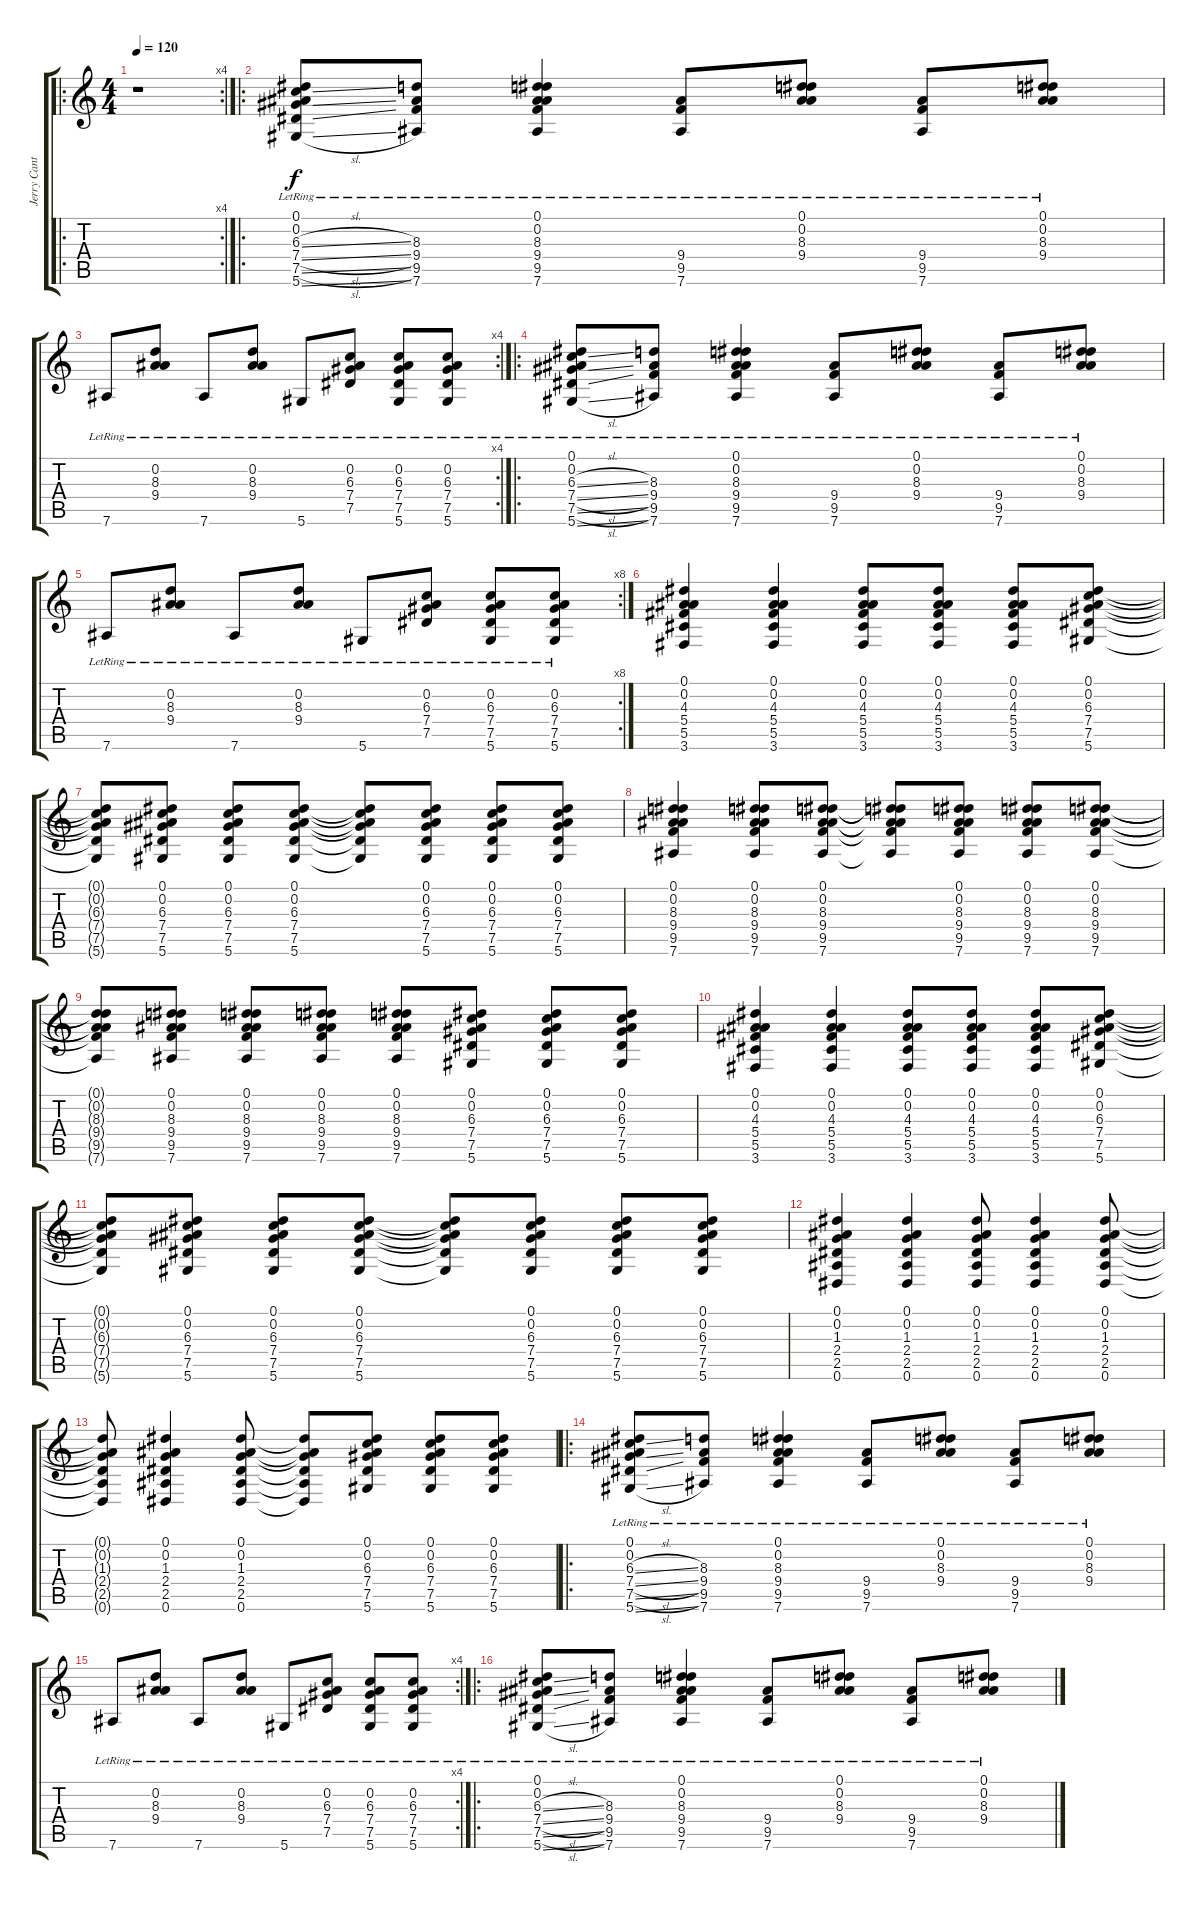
\track ("Jerry Cantrell" "Jerry Cant") {instrument acousticguitarsteel}
\staff {score tabs}
\tuning (Eb4 Bb3 Gb3 Db3 Ab2 Eb2) {hide}
\ro
\rc 4
\ts (4 4)
\tempo 120
\clef g2
\ks c
r.1{dy f instrument acousticguitarsteel} |
\ro
(0.1{lr} 0.2{lr} 6.3{sl} 7.4{sl} 7.5{sl} 5.6{sl}).8 (8.3{lr} 9.4{lr} 9.5{lr} 7.6{lr}).8 (0.1{lr} 0.2{lr} 8.3{lr} 9.4{lr} 9.5{lr} 7.6{lr}).4 (9.4{lr} 9.5{lr} 7.6{lr}).8 (0.1{lr} 0.2{lr} 8.3{lr} 9.4{lr}).8 (9.4{lr} 9.5{lr} 7.6{lr}).8 (0.1{lr} 0.2{lr} 8.3{lr} 9.4{lr}).8 |
\rc 4
7.6{lr}.8 (0.2{lr} 8.3{lr} 9.4{lr}).8 7.6{lr}.8 (0.2{lr} 8.3{lr} 9.4{lr}).8 5.6{lr}.8 (0.2{lr} 6.3{lr} 7.4{lr} 7.5{lr}).8 (0.2{lr} 6.3{lr} 7.4{lr} 7.5{lr} 5.6{lr}).8 (0.2{lr} 6.3{lr} 7.4{lr} 7.5{lr} 5.6{lr}).8 |
\ro
(0.1{lr} 0.2{lr} 6.3{sl} 7.4{sl} 7.5{sl} 5.6{sl}).8 (8.3{lr} 9.4{lr} 9.5{lr} 7.6{lr}).8 (0.1{lr} 0.2{lr} 8.3{lr} 9.4{lr} 9.5{lr} 7.6{lr}).4 (9.4{lr} 9.5{lr} 7.6{lr}).8 (0.1{lr} 0.2{lr} 8.3{lr} 9.4{lr}).8 (9.4{lr} 9.5{lr} 7.6{lr}).8 (0.1{lr} 0.2{lr} 8.3{lr} 9.4{lr}).8 |
\rc 8
7.6{lr}.8 (0.2{lr} 8.3{lr} 9.4{lr}).8 7.6{lr}.8 (0.2{lr} 8.3{lr} 9.4{lr}).8 5.6{lr}.8 (0.2{lr} 6.3{lr} 7.4{lr} 7.5{lr}).8 (0.2{lr} 6.3{lr} 7.4{lr} 7.5{lr} 5.6{lr}).8 (0.2{lr} 6.3{lr} 7.4{lr} 7.5{lr} 5.6{lr}).8 |
(0.1 0.2 4.3 5.4 5.5 3.6).4 (0.1 0.2 4.3 5.4 5.5 3.6).4 (0.1 0.2 4.3 5.4 5.5 3.6).8 (0.1 0.2 4.3 5.4 5.5 3.6).8 (0.1 0.2 4.3 5.4 5.5 3.6).8 (0.1 0.2 6.3 7.4 7.5 5.6).8 |
(0.1{t} 0.2{t} 6.3{t} 7.4{t} 7.5{t} 5.6{t}).8 (0.1 0.2 6.3 7.4 7.5 5.6).8 (0.1 0.2 6.3 7.4 7.5 5.6).8 (0.1 0.2 6.3 7.4 7.5 5.6).8 (0.1{t} 0.2{t} 6.3{t} 7.4{t} 7.5{t} 5.6{t}).8 (0.1 0.2 6.3 7.4 7.5 5.6).8 (0.1 0.2 6.3 7.4 7.5 5.6).8 (0.1 0.2 6.3 7.4 7.5 5.6).8 |
(0.1 0.2 8.3 9.4 9.5 7.6).4 (0.1 0.2 8.3 9.4 9.5 7.6).8 (0.1 0.2 8.3 9.4 9.5 7.6).8 (0.1{t} 0.2{t} 8.3{t} 9.4{t} 9.5{t} 7.6{t}).8 (0.1 0.2 8.3 9.4 9.5 7.6).8 (0.1 0.2 8.3 9.4 9.5 7.6).8 (0.1 0.2 8.3 9.4 9.5 7.6).8 |
(0.1{t} 0.2{t} 8.3{t} 9.4{t} 9.5{t} 7.6{t}).8 (0.1 0.2 8.3 9.4 9.5 7.6).8 (0.1 0.2 8.3 9.4 9.5 7.6).8 (0.1 0.2 8.3 9.4 9.5 7.6).8 (0.1 0.2 8.3 9.4 9.5 7.6).8 (0.1 0.2 6.3 7.4 7.5 5.6).8 (0.1 0.2 6.3 7.4 7.5 5.6).8 (0.1 0.2 6.3 7.4 7.5 5.6).8 |
(0.1 0.2 4.3 5.4 5.5 3.6).4 (0.1 0.2 4.3 5.4 5.5 3.6).4 (0.1 0.2 4.3 5.4 5.5 3.6).8 (0.1 0.2 4.3 5.4 5.5 3.6).8 (0.1 0.2 4.3 5.4 5.5 3.6).8 (0.1 0.2 6.3 7.4 7.5 5.6).8 |
(0.1{t} 0.2{t} 6.3{t} 7.4{t} 7.5{t} 5.6{t}).8 (0.1 0.2 6.3 7.4 7.5 5.6).8 (0.1 0.2 6.3 7.4 7.5 5.6).8 (0.1 0.2 6.3 7.4 7.5 5.6).8 (0.1{t} 0.2{t} 6.3{t} 7.4{t} 7.5{t} 5.6{t}).8 (0.1 0.2 6.3 7.4 7.5 5.6).8 (0.1 0.2 6.3 7.4 7.5 5.6).8 (0.1 0.2 6.3 7.4 7.5 5.6).8 |
(0.1 0.2 1.3 2.4 2.5 0.6).4 (0.1 0.2 1.3 2.4 2.5 0.6).4 (0.1 0.2 1.3 2.4 2.5 0.6).8 (0.1 0.2 1.3 2.4 2.5 0.6).4 (0.1 0.2 1.3 2.4 2.5 0.6).8 |
(0.1{t} 0.2{t} 1.3{t} 2.4{t} 2.5{t} 0.6{t}).8 (0.1 0.2 1.3 2.4 2.5 0.6).4 (0.1 0.2 1.3 2.4 2.5 0.6).8 (0.1{t} 0.2{t} 1.3{t} 2.4{t} 2.5{t} 0.6{t}).8 (0.1 0.2 6.3 7.4 7.5 5.6).8 (0.1 0.2 6.3 7.4 7.5 5.6).8 (0.1 0.2 6.3 7.4 7.5 5.6).8 |
\ro
(0.1{lr} 0.2{lr} 6.3{sl} 7.4{sl} 7.5{sl} 5.6{sl}).8 (8.3{lr} 9.4{lr} 9.5{lr} 7.6{lr}).8 (0.1{lr} 0.2{lr} 8.3{lr} 9.4{lr} 9.5{lr} 7.6{lr}).4 (9.4{lr} 9.5{lr} 7.6{lr}).8 (0.1{lr} 0.2{lr} 8.3{lr} 9.4{lr}).8 (9.4{lr} 9.5{lr} 7.6{lr}).8 (0.1{lr} 0.2{lr} 8.3{lr} 9.4{lr}).8 |
\rc 4
7.6{lr}.8 (0.2{lr} 8.3{lr} 9.4{lr}).8 7.6{lr}.8 (0.2{lr} 8.3{lr} 9.4{lr}).8 5.6{lr}.8 (0.2{lr} 6.3{lr} 7.4{lr} 7.5{lr}).8 (0.2{lr} 6.3{lr} 7.4{lr} 7.5{lr} 5.6{lr}).8 (0.2{lr} 6.3{lr} 7.4{lr} 7.5{lr} 5.6{lr}).8 |
\ro
(0.1{lr} 0.2{lr} 6.3{sl} 7.4{sl} 7.5{sl} 5.6{sl}).8 (8.3{lr} 9.4{lr} 9.5{lr} 7.6{lr}).8 (0.1{lr} 0.2{lr} 8.3{lr} 9.4{lr} 9.5{lr} 7.6{lr}).4 (9.4{lr} 9.5{lr} 7.6{lr}).8 (0.1{lr} 0.2{lr} 8.3{lr} 9.4{lr}).8 (9.4{lr} 9.5{lr} 7.6{lr}).8 (0.1{lr} 0.2{lr} 8.3{lr} 9.4{lr}).8
